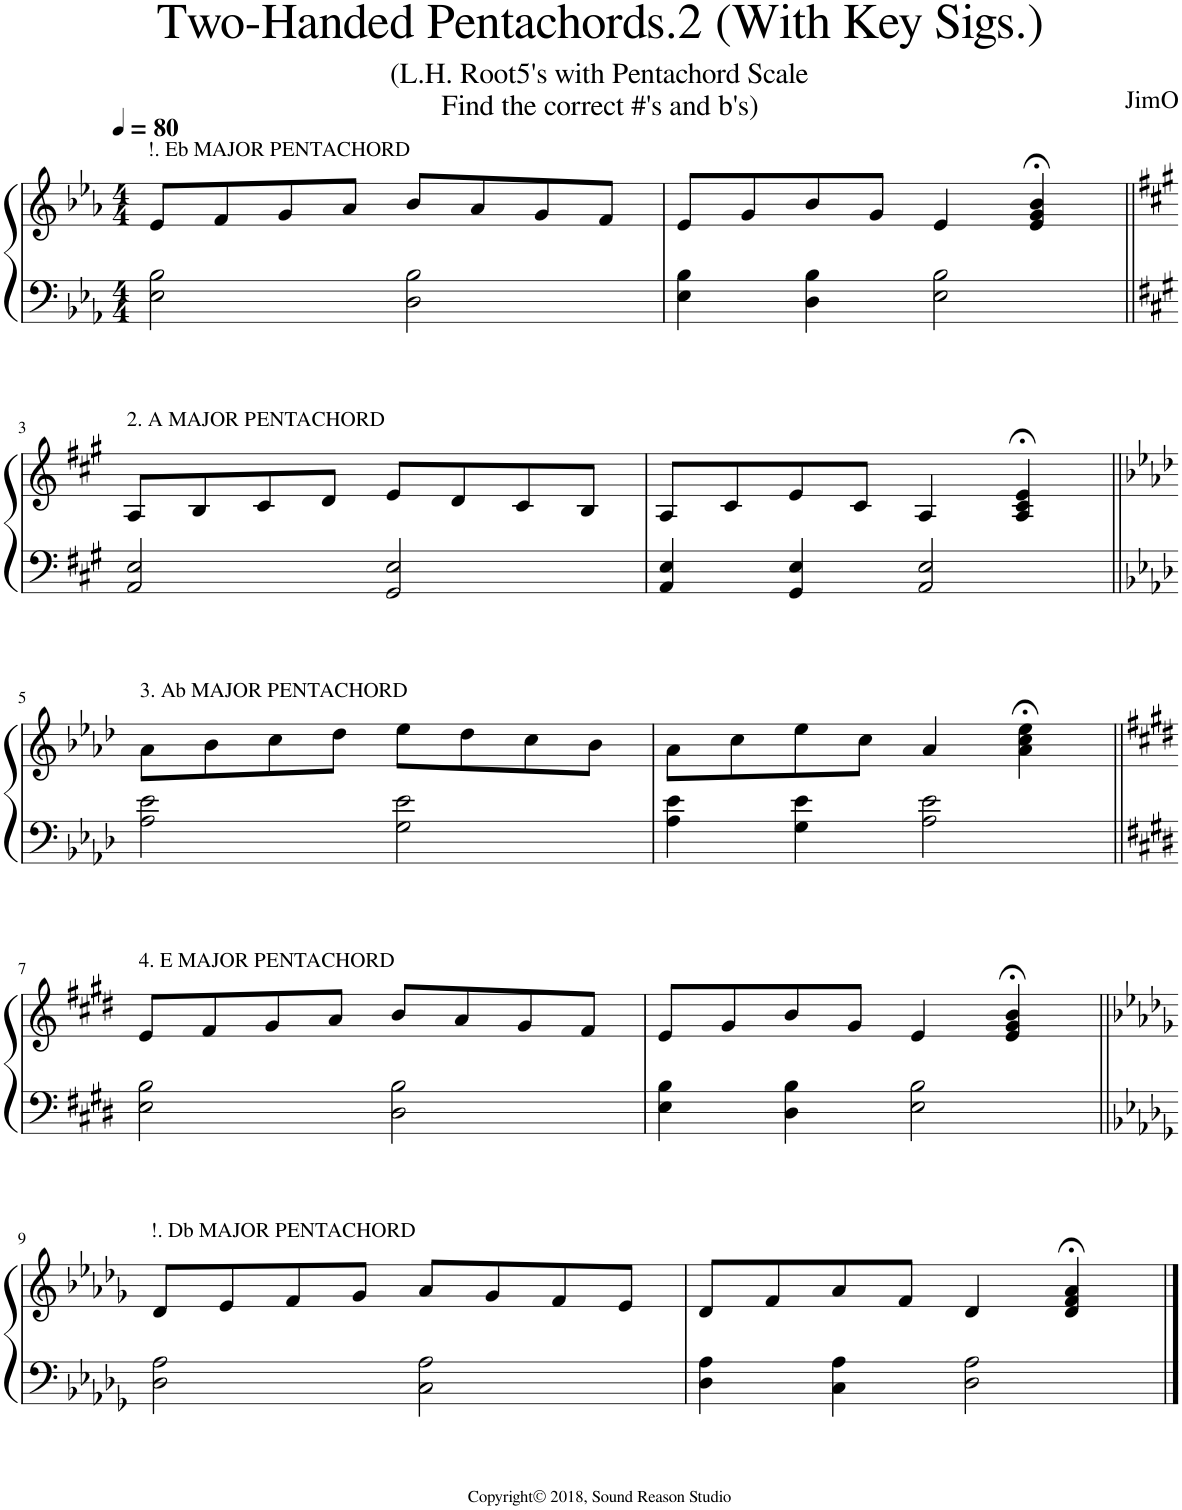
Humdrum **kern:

**kern	**kern
*part1	*part1
*staff2	*staff1
*I"Piano	*
*I'Pno.	*
*clefF4	*clefG2
*k[b-e-a-]	*k[b-e-a-]
*M4/4	*M4/4
*MM80	*MM80
=1	=1
!	!LO:TX:a:t=!. Eb MAJOR PENTACHORD
2E-\ 2B-\	8e-/L
.	8f/
.	8g/
.	8a-/J
2D\ 2B-\	8b-/L
.	8a-/
.	8g/
.	8f/J
=2	=2
4E-\ 4B-\	8e-/L
.	8g/
4D\ 4B-\	8b-/
.	8g/J
2E-\ 2B-\	4e-/
.	4e-/;< 4g/;< 4b-/;<
!!LO:LB:g=z
=3||	=3||
*k[f#c#g#]	*k[f#c#g#]
!	!LO:TX:a:t=2. A MAJOR PENTACHORD
2AA/ 2E/	8A/L
.	8B/
.	8c#/
.	8d/J
2GG#/ 2E/	8e/L
.	8d/
.	8c#/
.	8B/J
=4	=4
4AA/ 4E/	8A/L
.	8c#/
4GG#/ 4E/	8e/
.	8c#/J
2AA/ 2E/	4A/
.	4A/;< 4c#/;< 4e/;<
!!LO:LB:g=z
=5||	=5||
*k[b-e-a-d-]	*k[b-e-a-d-]
!	!LO:TX:a:t=3. Ab MAJOR PENTACHORD
2A-\ 2e-\	8a-\L
.	8b-\
.	8cc\
.	8dd-\J
2G\ 2e-\	8ee-\L
.	8dd-\
.	8cc\
.	8b-\J
=6	=6
4A-\ 4e-\	8a-\L
.	8cc\
4G\ 4e-\	8ee-\
.	8cc\J
2A-\ 2e-\	4a-/
.	4a-\;< 4cc\;< 4ee-\;<
!!LO:LB:g=z
=7||	=7||
*k[f#c#g#d#]	*k[f#c#g#d#]
!	!LO:TX:a:t=4. E MAJOR PENTACHORD
2E\ 2B\	8e/L
.	8f#/
.	8g#/
.	8a/J
2D#\ 2B\	8b/L
.	8a/
.	8g#/
.	8f#/J
=8	=8
4E\ 4B\	8e/L
.	8g#/
4D#\ 4B\	8b/
.	8g#/J
2E\ 2B\	4e/
.	4e/;< 4g#/;< 4b/;<
!!LO:LB:g=z
=9||	=9||
*k[b-e-a-d-g-]	*k[b-e-a-d-g-]
!	!LO:TX:a:t=!. Db MAJOR PENTACHORD
2D-\ 2A-\	8d-/L
.	8e-/
.	8f/
.	8g-/J
2C\ 2A-\	8a-/L
.	8g-/
.	8f/
.	8e-/J
=10	=10
4D-\ 4A-\	8d-/L
.	8f/
4C\ 4A-\	8a-/
.	8f/J
2D-\ 2A-\	4d-/
.	4d-/;< 4f/;< 4a-/;<
==	==
*-	*-
